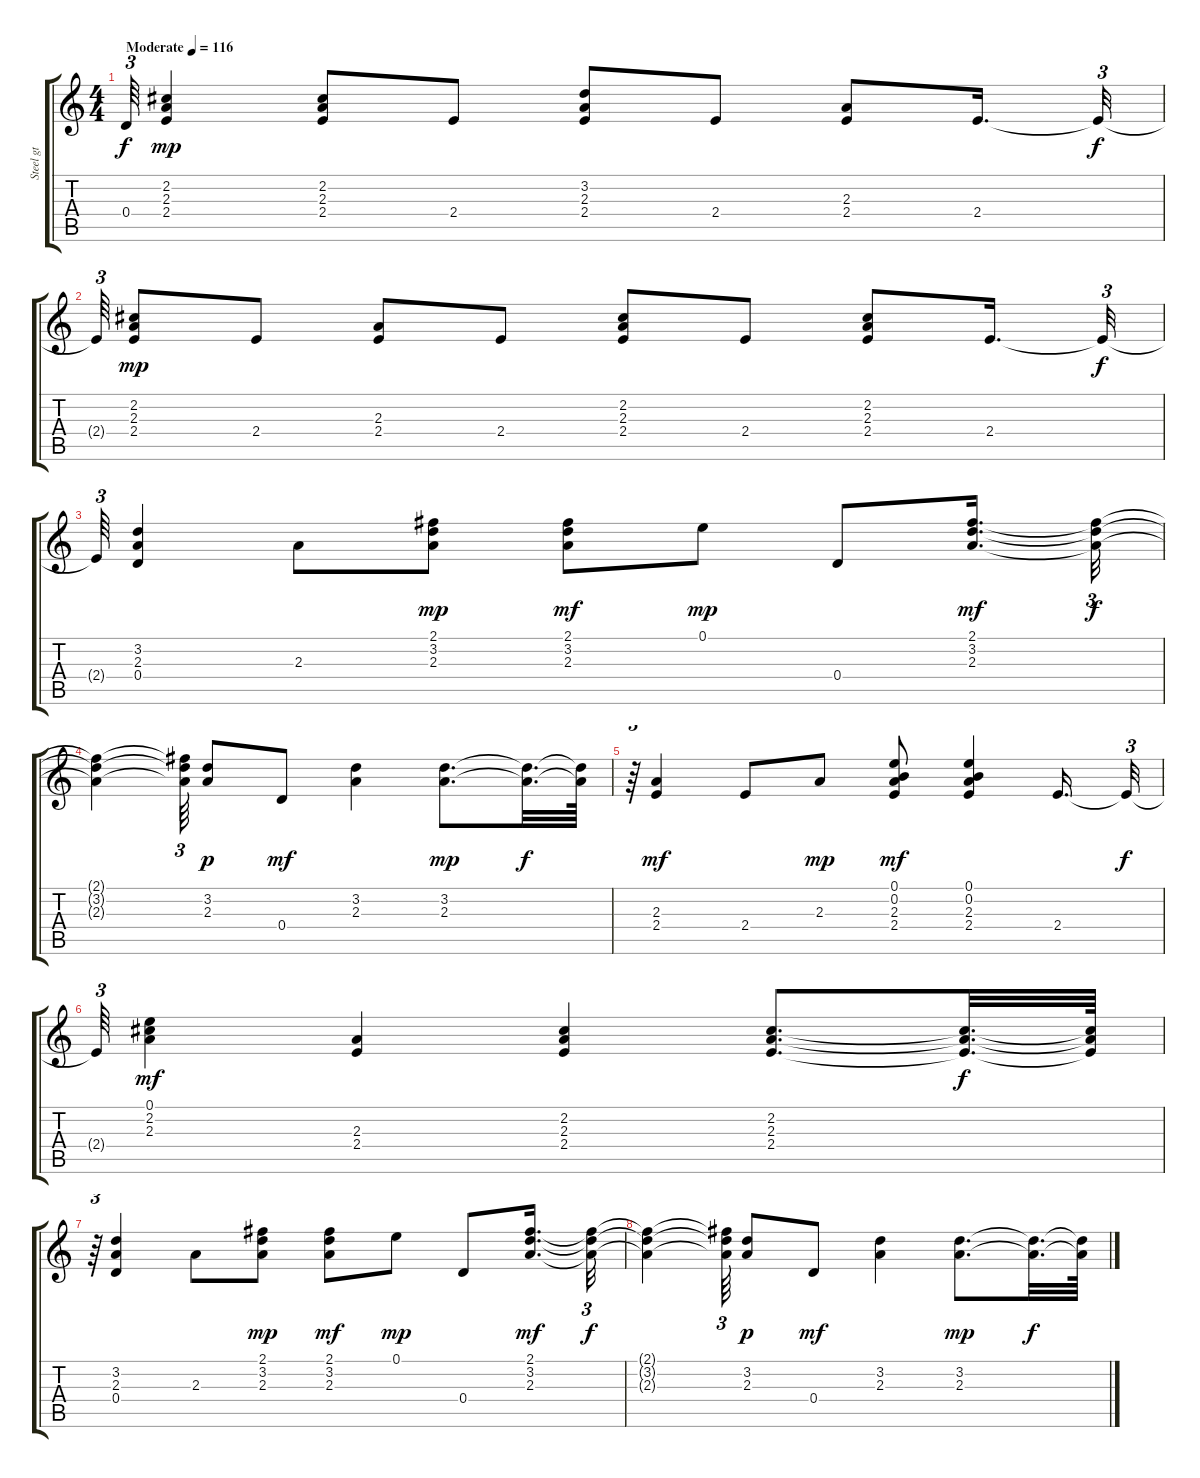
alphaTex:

\track ("Steel gt" "Steel gt") {instrument acousticguitarsteel}
\staff {score tabs}
\tuning (E4 B3 G3 D3 A2 E2) {hide}
\ts (4 4)
\tempo (116 "Moderate")
\clef g2
\ks c
0.4.64{tu (3 2) dy f instrument acousticguitarsteel} (2.2 2.3 2.4).4{dy mp} (2.2 2.3 2.4).8 2.4.8 (3.2 2.3 2.4).8 2.4.8 (2.3 2.4).8 2.4.16{d} 2.4{t}.32{tu (3 2) dy f} |
2.4{t}.64{tu (3 2)} (2.2 2.3 2.4).8{dy mp} 2.4.8 (2.3 2.4).8 2.4.8 (2.2 2.3 2.4).8 2.4.8 (2.2 2.3 2.4).8 2.4.16{d} 2.4{t}.32{tu (3 2) dy f} |
2.4{t}.64{tu (3 2)} (3.2 2.3 0.4).4 2.3.8 (2.1 3.2 2.3).8{dy mp} (2.1 3.2 2.3).8{dy mf} 0.1.8{dy mp} 0.4.8 (2.1 3.2 2.3).16{d dy mf} (2.1{t} 3.2{t} 2.3{t}).32{tu (3 2) dy f} |
(2.1{t} 3.2{t} 2.3{t}).4 (2.1{t} 3.2{t} 2.3{t}).64{tu (3 2)} (3.2 2.3).8{dy p} 0.4.8{dy mf} (3.2 2.3).4 (3.2 2.3).8{d dy mp} (3.2{t} 2.3{t}).32{d dy f} (3.2{t} 2.3{t}).64 |
r.64{tu (3 2)} (2.3 2.4).4{dy mf} 2.4.8 2.3.8{dy mp} (0.1 0.2 2.3 2.4).8{dy mf} (0.1 0.2 2.3 2.4).4 2.4.16{d} 2.4{t}.32{tu (3 2) dy f} |
2.4{t}.64{tu (3 2)} (0.1 2.2 2.3).4{dy mf} (2.3 2.4).4 (2.2 2.3 2.4).4 (2.2 2.3 2.4).8{d} (2.2{t} 2.3{t} 2.4{t}).32{d dy f} (2.2{t} 2.3{t} 2.4{t}).64 |
r.64{tu (3 2)} (3.2 2.3 0.4).4 2.3.8 (2.1 3.2 2.3).8{dy mp} (2.1 3.2 2.3).8{dy mf} 0.1.8{dy mp} 0.4.8 (2.1 3.2 2.3).16{d dy mf} (2.1{t} 3.2{t} 2.3{t}).32{tu (3 2) dy f} |
(2.1{t} 3.2{t} 2.3{t}).4 (2.1{t} 3.2{t} 2.3{t}).64{tu (3 2)} (3.2 2.3).8{dy p} 0.4.8{dy mf} (3.2 2.3).4 (3.2 2.3).8{d dy mp} (3.2{t} 2.3{t}).32{d dy f} (3.2{t} 2.3{t}).64
